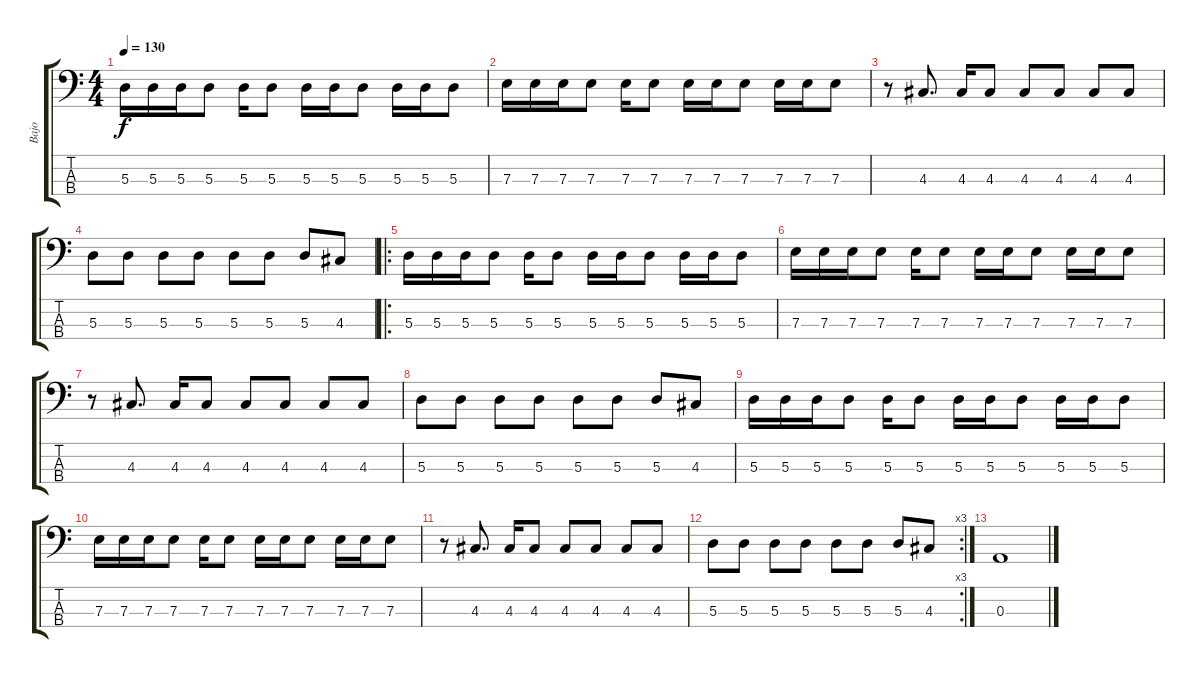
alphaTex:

\track ("Bajo" "Bajo") {instrument electricbassfinger}
\staff {score tabs}
\tuning (G2 D2 A1 E1) {hide}
\ts (4 4)
\tempo 130
\clef f4
\ks c
5.3.16{dy f} 5.3.16 5.3.16 5.3.8 5.3.16 5.3.8 5.3.16 5.3.16 5.3.8 5.3.16 5.3.16 5.3.8 |
7.3.16 7.3.16 7.3.16 7.3.8 7.3.16 7.3.8 7.3.16 7.3.16 7.3.8 7.3.16 7.3.16 7.3.8 |
r.8 4.3.8{d} 4.3.16 4.3.8 4.3.8 4.3.8 4.3.8 4.3.8 |
5.3.8 5.3.8 5.3.8 5.3.8 5.3.8 5.3.8 5.3.8 4.3.8 |
\ro
5.3.16 5.3.16 5.3.16 5.3.8 5.3.16 5.3.8 5.3.16 5.3.16 5.3.8 5.3.16 5.3.16 5.3.8 |
7.3.16 7.3.16 7.3.16 7.3.8 7.3.16 7.3.8 7.3.16 7.3.16 7.3.8 7.3.16 7.3.16 7.3.8 |
r.8 4.3.8{d} 4.3.16 4.3.8 4.3.8 4.3.8 4.3.8 4.3.8 |
5.3.8 5.3.8 5.3.8 5.3.8 5.3.8 5.3.8 5.3.8 4.3.8 |
5.3.16 5.3.16 5.3.16 5.3.8 5.3.16 5.3.8 5.3.16 5.3.16 5.3.8 5.3.16 5.3.16 5.3.8 |
7.3.16 7.3.16 7.3.16 7.3.8 7.3.16 7.3.8 7.3.16 7.3.16 7.3.8 7.3.16 7.3.16 7.3.8 |
r.8 4.3.8{d} 4.3.16 4.3.8 4.3.8 4.3.8 4.3.8 4.3.8 |
\rc 3
5.3.8 5.3.8 5.3.8 5.3.8 5.3.8 5.3.8 5.3.8 4.3.8 |
0.3.1
